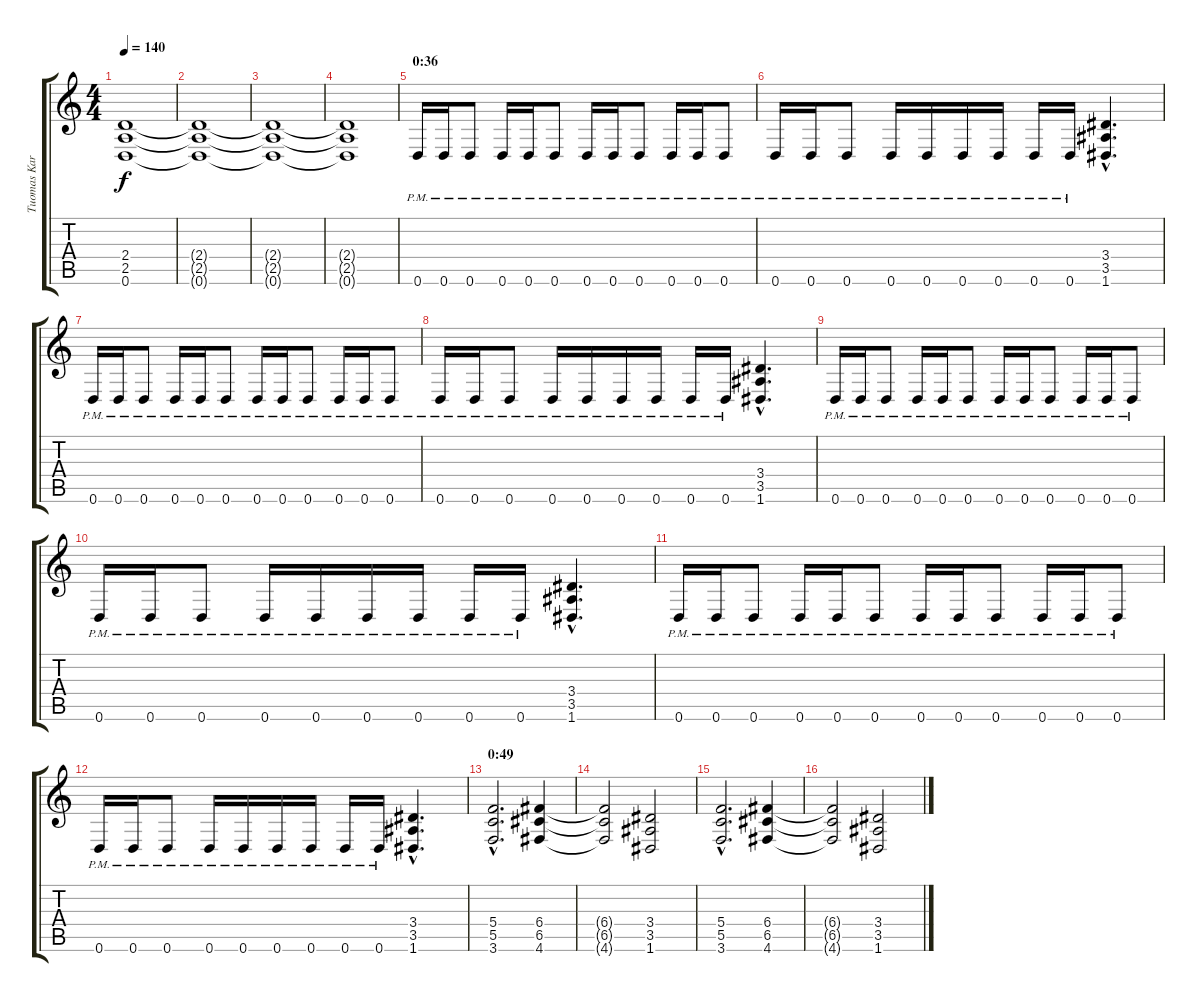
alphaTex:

\track ("Tuomas Karppinen" "Tuomas Kar") {instrument overdrivenguitar}
\staff {score tabs}
\tuning (D4 A3 F3 C3 G2 D2) {hide}
\ts (4 4)
\tempo 140
\clef g2
\ks c
(2.4 2.5 0.6).1{dy f} |
(2.4{t} 2.5{t} 0.6{t}).1 |
(2.4{t} 2.5{t} 0.6{t}).1 |
(2.4{t} 2.5{t} 0.6{t}).1 |
\section ("" "0:36")
0.6{pm}.16 0.6{pm}.16 0.6{pm}.8 0.6{pm}.16 0.6{pm}.16 0.6{pm}.8 0.6{pm}.16 0.6{pm}.16 0.6{pm}.8 0.6{pm}.16 0.6{pm}.16 0.6{pm}.8 |
0.6{pm}.16 0.6{pm}.16 0.6{pm}.8 0.6{pm}.16 0.6{pm}.16 0.6{pm}.16 0.6{pm}.16 0.6{pm}.16 0.6{pm}.16 (3.4{hac} 3.5{hac} 1.6{hac}).4{d} |
0.6{pm}.16 0.6{pm}.16 0.6{pm}.8 0.6{pm}.16 0.6{pm}.16 0.6{pm}.8 0.6{pm}.16 0.6{pm}.16 0.6{pm}.8 0.6{pm}.16 0.6{pm}.16 0.6{pm}.8 |
0.6{pm}.16 0.6{pm}.16 0.6{pm}.8 0.6{pm}.16 0.6{pm}.16 0.6{pm}.16 0.6{pm}.16 0.6{pm}.16 0.6{pm}.16 (3.4{hac} 3.5{hac} 1.6{hac}).4{d} |
0.6{pm}.16 0.6{pm}.16 0.6{pm}.8 0.6{pm}.16 0.6{pm}.16 0.6{pm}.8 0.6{pm}.16 0.6{pm}.16 0.6{pm}.8 0.6{pm}.16 0.6{pm}.16 0.6{pm}.8 |
0.6{pm}.16 0.6{pm}.16 0.6{pm}.8 0.6{pm}.16 0.6{pm}.16 0.6{pm}.16 0.6{pm}.16 0.6{pm}.16 0.6{pm}.16 (3.4{hac} 3.5{hac} 1.6{hac}).4{d} |
0.6{pm}.16 0.6{pm}.16 0.6{pm}.8 0.6{pm}.16 0.6{pm}.16 0.6{pm}.8 0.6{pm}.16 0.6{pm}.16 0.6{pm}.8 0.6{pm}.16 0.6{pm}.16 0.6{pm}.8 |
0.6{pm}.16 0.6{pm}.16 0.6{pm}.8 0.6{pm}.16 0.6{pm}.16 0.6{pm}.16 0.6{pm}.16 0.6{pm}.16 0.6{pm}.16 (3.4{hac} 3.5{hac} 1.6{hac}).4{d} |
\section ("" "0:49")
(5.4{hac} 5.5{hac} 3.6{hac}).2{d} (6.4 6.5 4.6).4 |
(6.4{t} 6.5{t} 4.6{t}).2 (3.4 3.5 1.6).2 |
(5.4{hac} 5.5{hac} 3.6{hac}).2{d} (6.4 6.5 4.6).4 |
(6.4{t} 6.5{t} 4.6{t}).2 (3.4 3.5 1.6).2
